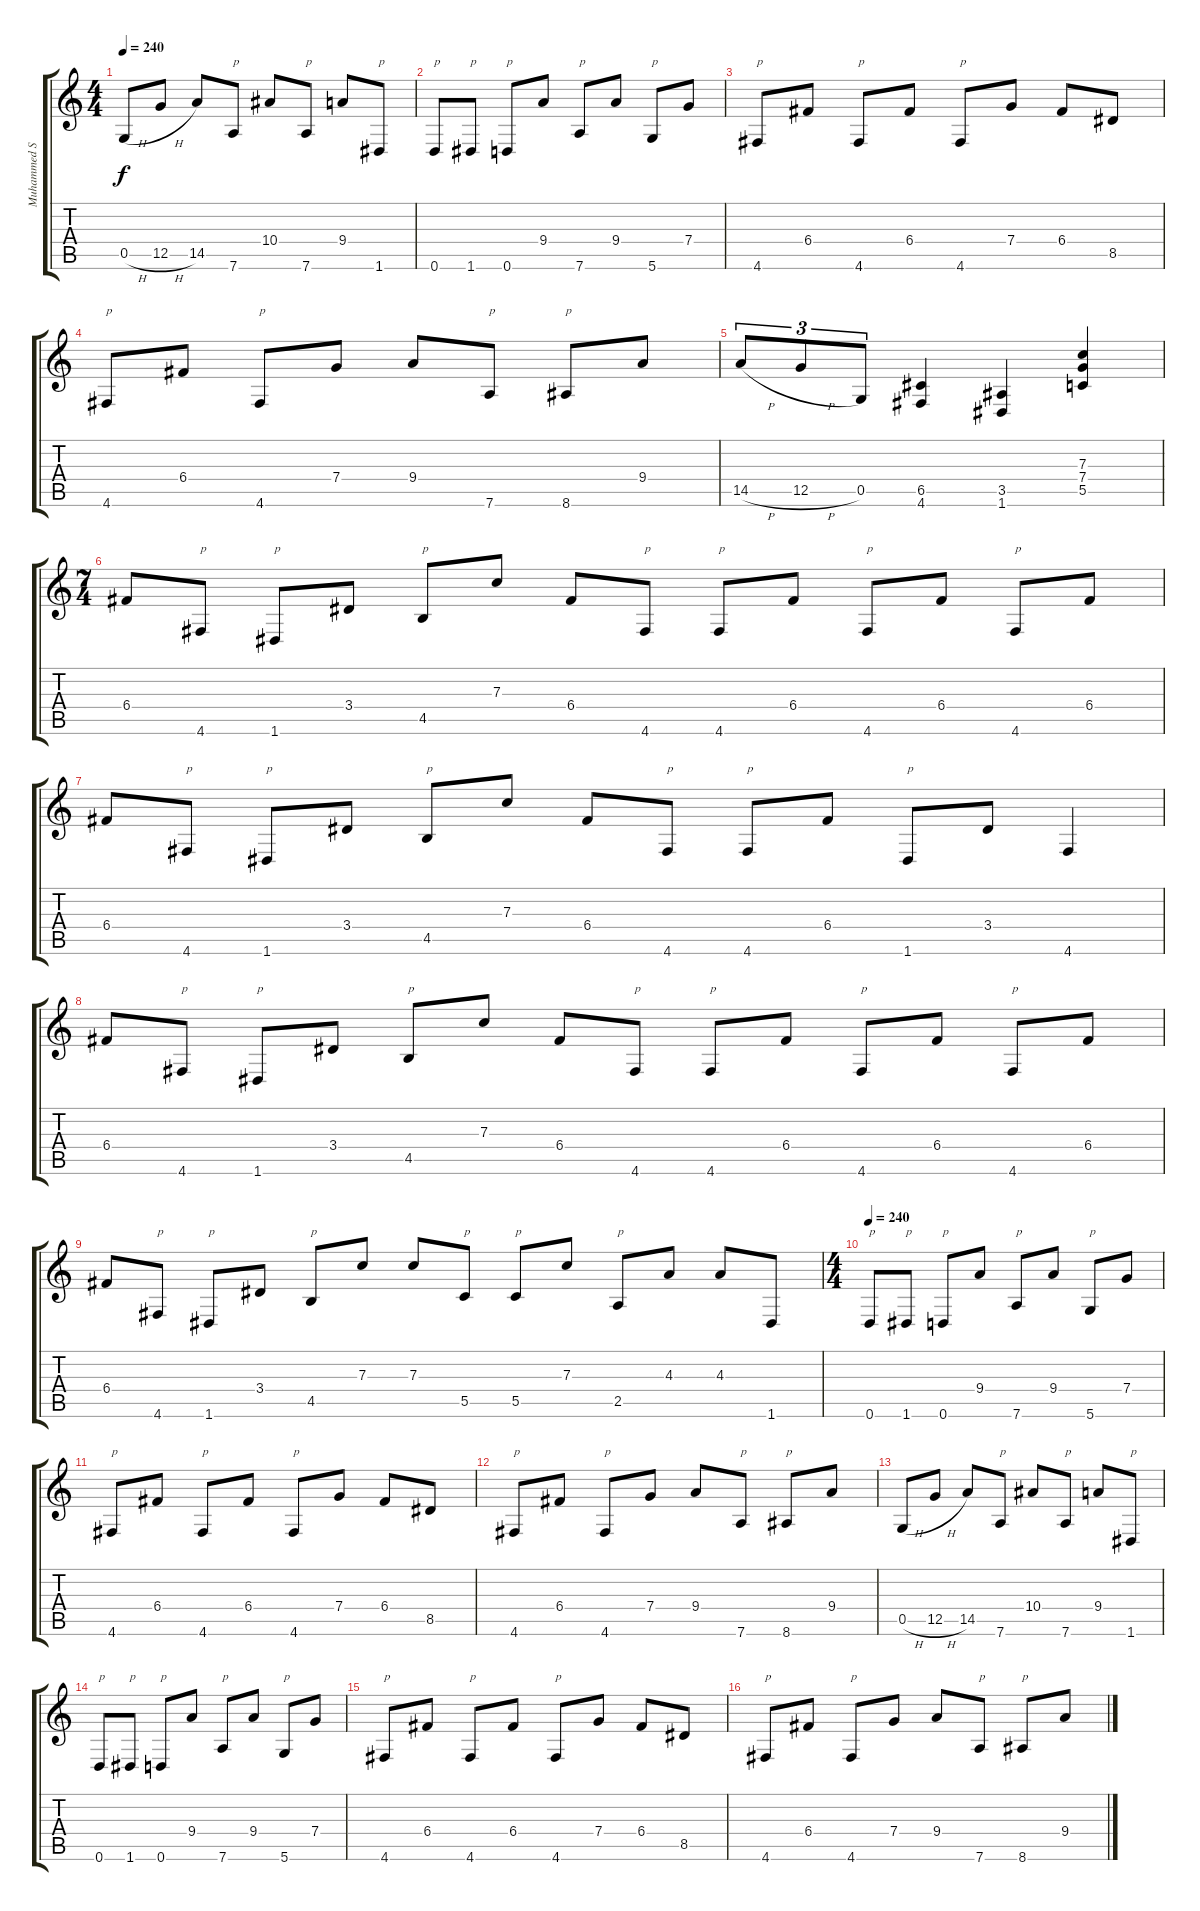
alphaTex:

\track ("Muhammed Suicmez" "Muhammed S") {instrument distortionguitar}
\staff {score tabs}
\tuning (D4 A3 F3 C3 G2 D2) {hide}
\ts (4 4)
\tempo 240
\clef g2
\ks c
0.5{h}.8{dy f} 12.5{h}.8 14.5.8 7.6.8{txt "p"} 10.4.8 7.6.8{txt "p"} 9.4.8 1.6.8{txt "p"} |
0.6.8{txt "p"} 1.6.8{txt "p"} 0.6.8{txt "p"} 9.4.8 7.6.8{txt "p"} 9.4.8 5.6.8{txt "p"} 7.4.8 |
4.6.8{txt "p"} 6.4.8 4.6.8{txt "p"} 6.4.8 4.6.8{txt "p"} 7.4.8 6.4.8 8.5.8 |
4.6.8{txt "p"} 6.4.8 4.6.8{txt "p"} 7.4.8 9.4.8 7.6.8{txt "p"} 8.6.8{txt "p"} 9.4.8 |
14.5{h}.8{tu (3 2)} 12.5{h}.8{tu (3 2)} 0.5.8{tu (3 2)} (6.5 4.6).4 (3.5 1.6).4 (7.3 7.4 5.5).4 |
\ts (7 4)
6.4.8 4.6.8{txt "p"} 1.6.8{txt "p"} 3.4.8 4.5.8{txt "p"} 7.3.8 6.4.8 4.6.8{txt "p"} 4.6.8{txt "p"} 6.4.8 4.6.8{txt "p"} 6.4.8 4.6.8{txt "p"} 6.4.8 |
6.4.8 4.6.8{txt "p"} 1.6.8{txt "p"} 3.4.8 4.5.8{txt "p"} 7.3.8 6.4.8 4.6.8{txt "p"} 4.6.8{txt "p"} 6.4.8 1.6.8{txt "p"} 3.4.8 4.6.4 |
6.4.8 4.6.8{txt "p"} 1.6.8{txt "p"} 3.4.8 4.5.8{txt "p"} 7.3.8 6.4.8 4.6.8{txt "p"} 4.6.8{txt "p"} 6.4.8 4.6.8{txt "p"} 6.4.8 4.6.8{txt "p"} 6.4.8 |
6.4.8 4.6.8{txt "p"} 1.6.8{txt "p"} 3.4.8 4.5.8{txt "p"} 7.3.8 7.3.8 5.5.8{txt "p"} 5.5.8{txt "p"} 7.3.8 2.5.8{txt "p"} 4.3.8 4.3.8 1.6.8 |
\ts (4 4)
\tempo 240
0.6.8{txt "p"} 1.6.8{txt "p"} 0.6.8{txt "p"} 9.4.8 7.6.8{txt "p"} 9.4.8 5.6.8{txt "p"} 7.4.8 |
4.6.8{txt "p"} 6.4.8 4.6.8{txt "p"} 6.4.8 4.6.8{txt "p"} 7.4.8 6.4.8 8.5.8 |
4.6.8{txt "p"} 6.4.8 4.6.8{txt "p"} 7.4.8 9.4.8 7.6.8{txt "p"} 8.6.8{txt "p"} 9.4.8 |
0.5{h}.8 12.5{h}.8 14.5.8 7.6.8{txt "p"} 10.4.8 7.6.8{txt "p"} 9.4.8 1.6.8{txt "p"} |
0.6.8{txt "p"} 1.6.8{txt "p"} 0.6.8{txt "p"} 9.4.8 7.6.8{txt "p"} 9.4.8 5.6.8{txt "p"} 7.4.8 |
4.6.8{txt "p"} 6.4.8 4.6.8{txt "p"} 6.4.8 4.6.8{txt "p"} 7.4.8 6.4.8 8.5.8 |
4.6.8{txt "p"} 6.4.8 4.6.8{txt "p"} 7.4.8 9.4.8 7.6.8{txt "p"} 8.6.8{txt "p"} 9.4.8
